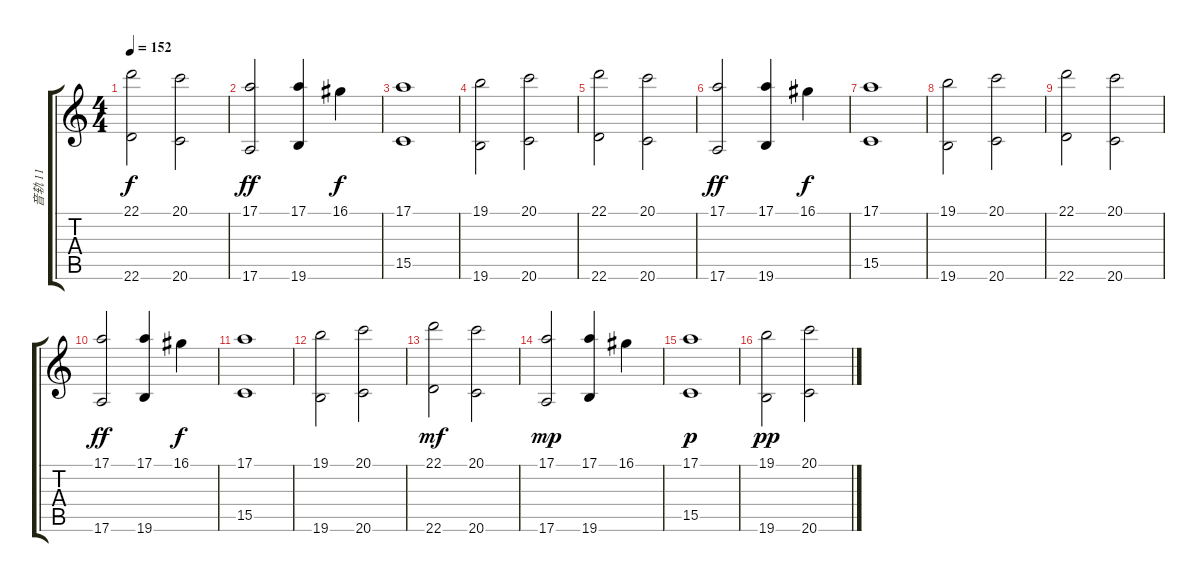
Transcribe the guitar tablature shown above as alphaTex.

\track ("音轨 11" "音轨 11") {instrument stringensemble2}
\staff {score tabs}
\tuning (E4 B3 G3 D3 A2 E2) {hide}
\ts (4 4)
\tempo 152
\clef g2
\ks c
(22.1 22.6).2{dy f} (20.1 20.6).2 |
(17.1 17.6).2{dy ff} (17.1 19.6).4 16.1.4{dy f} |
(17.1 15.5).1 |
(19.1 19.6).2 (20.1 20.6).2 |
(22.1 22.6).2 (20.1 20.6).2 |
(17.1 17.6).2{dy ff} (17.1 19.6).4 16.1.4{dy f} |
(17.1 15.5).1 |
(19.1 19.6).2 (20.1 20.6).2 |
(22.1 22.6).2 (20.1 20.6).2 |
(17.1 17.6).2{dy ff} (17.1 19.6).4 16.1.4{dy f} |
(17.1 15.5).1 |
(19.1 19.6).2 (20.1 20.6).2 |
(22.1 22.6).2{dy mf} (20.1 20.6).2 |
(17.1 17.6).2{dy mp} (17.1 19.6).4 16.1.4 |
(17.1 15.5).1{dy p} |
(19.1 19.6).2{dy pp} (20.1 20.6).2
